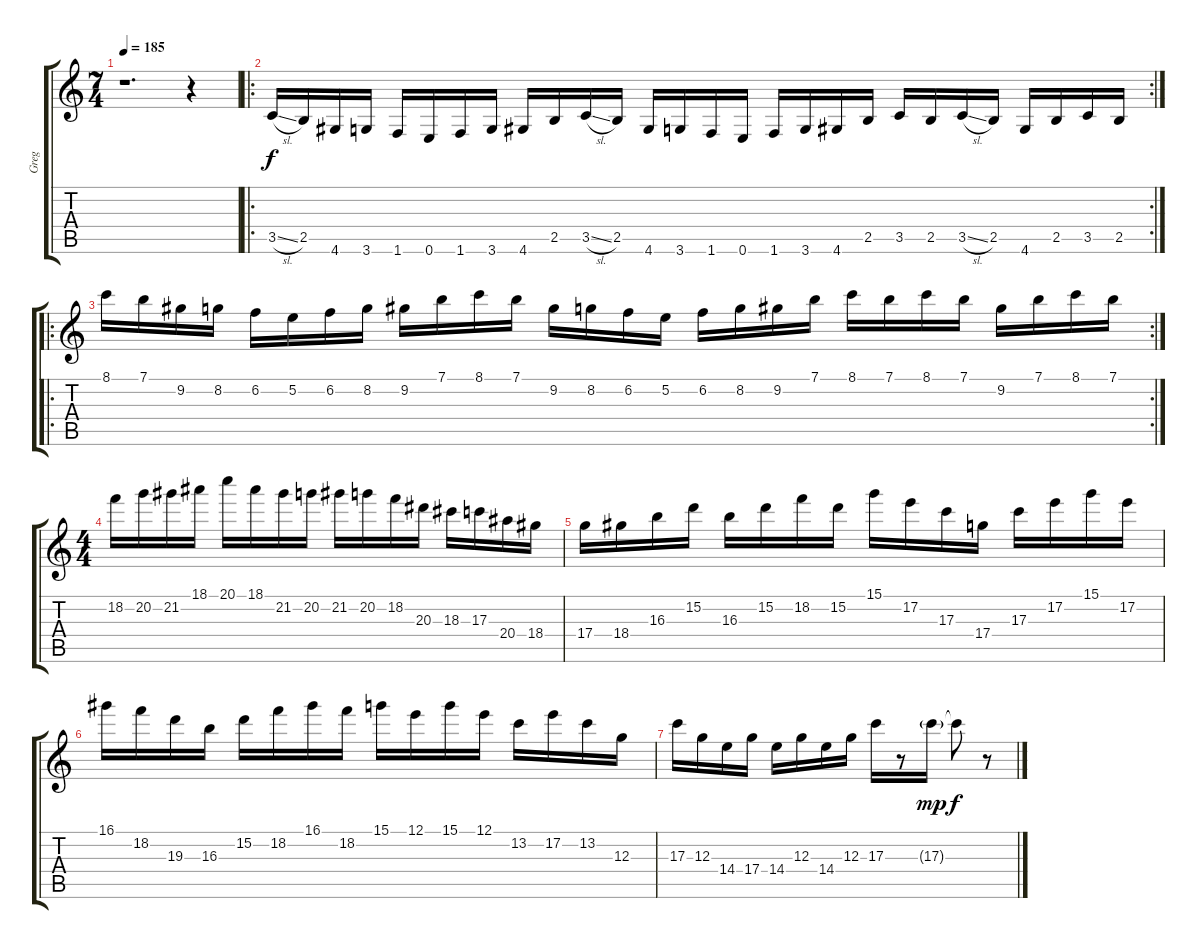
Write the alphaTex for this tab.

\track ("Greg" "Greg") {instrument overdrivenguitar}
\staff {score tabs}
\tuning (E4 B3 G3 D3 A2 E2) {hide}
\ts (7 4)
\tempo 185
\clef g2
\ks c
r.1{d dy f} r.4 |
\ro
\rc 2
3.5{sl}.16{volume 12 instrument overdrivenguitar} 2.5.16 4.6.16 3.6.16 1.6.16 0.6.16 1.6.16 3.6.16 4.6.16 2.5.16 3.5{sl}.16 2.5.16 4.6.16 3.6.16 1.6.16 0.6.16 1.6.16 3.6.16 4.6.16 2.5.16 3.5.16 2.5.16 3.5{sl}.16 2.5.16 4.6.16 2.5.16 3.5.16 2.5.16 |
\ro
\rc 2
8.1.16 7.1.16 9.2.16 8.2.16 6.2.16 5.2.16 6.2.16 8.2.16 9.2.16 7.1.16 8.1.16 7.1.16 9.2.16 8.2.16 6.2.16 5.2.16 6.2.16 8.2.16 9.2.16 7.1.16 8.1.16 7.1.16 8.1.16 7.1.16 9.2.16 7.1.16 8.1.16 7.1.16 |
\ts (4 4)
18.2.16{volume 13} 20.2.16 21.2.16 18.1.16 20.1.16 18.1.16 21.2.16 20.2.16 21.2.16 20.2.16 18.2.16 20.3.16 18.3.16 17.3.16 20.4.16 18.4.16 |
17.4.16 18.4.16 16.3.16 15.2.16 16.3.16 15.2.16 18.2.16 15.2.16 15.1.16 17.2.16 17.3.16 17.4.16 17.3.16 17.2.16 15.1.16 17.2.16 |
16.1.16 18.2.16 19.3.16 16.3.16 15.2.16 18.2.16 16.1.16 18.2.16 15.1.16 12.1.16 15.1.16 12.1.16 13.2.16 17.2.16 13.2.16 12.3.16 |
17.3.16 12.3.16 14.4.16 17.4.16 14.4.16 12.3.16 14.4.16 12.3.16 17.3.16 r.8 17.3{g}.16{dy mp} 17.3{t}.8{dy f} r.8
